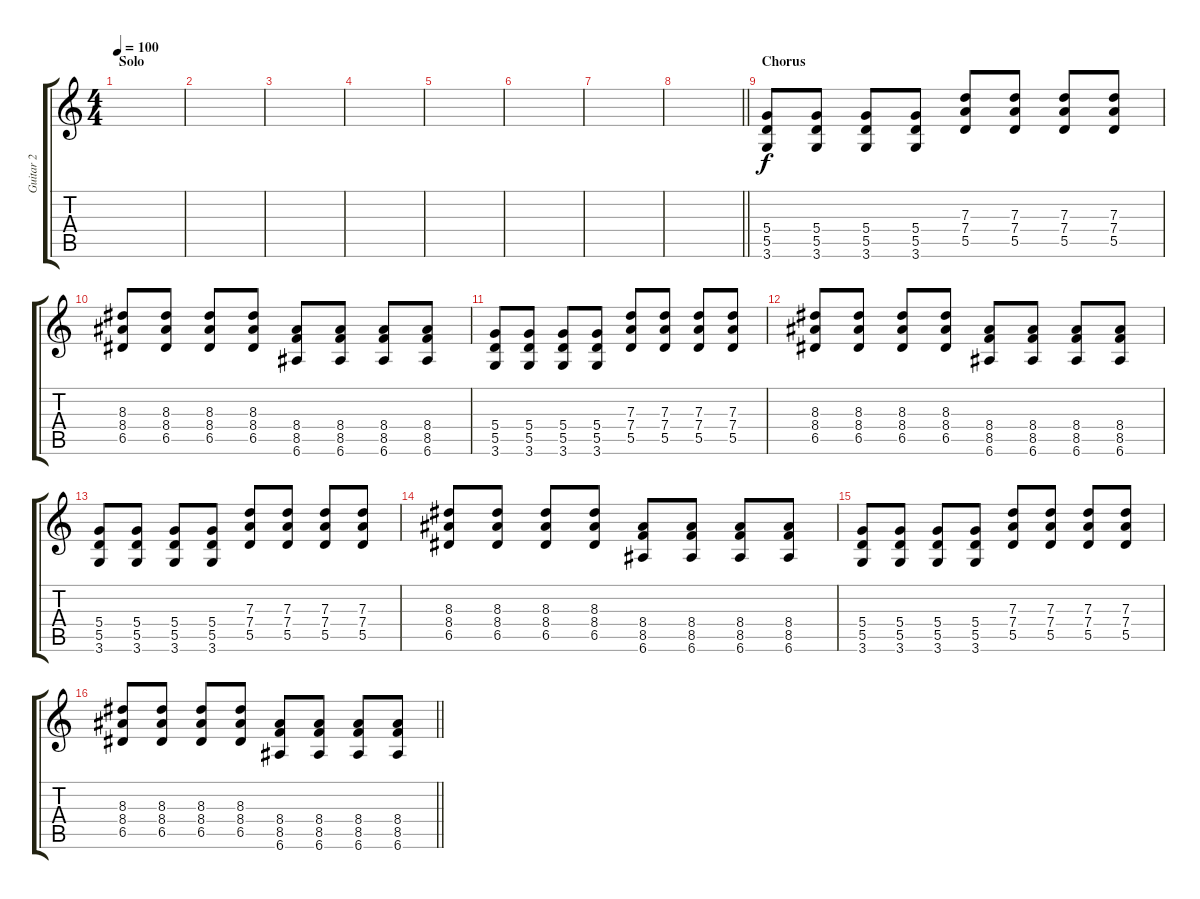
\track ("Guitar 2" "Guitar 2") {instrument overdrivenguitar}
\staff {score tabs}
\tuning (E4 B3 G3 D3 A2 E2) {hide}
\ts (4 4)
\section ("" "Solo")
\tempo 100
\clef g2
\ks c
|
|
|
|
|
|
|
\barLineRight lightlight
|
\section ("" "Chorus")
(5.4 5.5 3.6).8 (5.4 5.5 3.6).8 (5.4 5.5 3.6).8 (5.4 5.5 3.6).8 (7.3 7.4 5.5).8 (7.3 7.4 5.5).8 (7.3 7.4 5.5).8 (7.3 7.4 5.5).8 |
(8.3 8.4 6.5).8 (8.3 8.4 6.5).8 (8.3 8.4 6.5).8 (8.3 8.4 6.5).8 (8.4 8.5 6.6).8 (8.4 8.5 6.6).8 (8.4 8.5 6.6).8 (8.4 8.5 6.6).8 |
(5.4 5.5 3.6).8 (5.4 5.5 3.6).8 (5.4 5.5 3.6).8 (5.4 5.5 3.6).8 (7.3 7.4 5.5).8 (7.3 7.4 5.5).8 (7.3 7.4 5.5).8 (7.3 7.4 5.5).8 |
(8.3 8.4 6.5).8 (8.3 8.4 6.5).8 (8.3 8.4 6.5).8 (8.3 8.4 6.5).8 (8.4 8.5 6.6).8 (8.4 8.5 6.6).8 (8.4 8.5 6.6).8 (8.4 8.5 6.6).8 |
(5.4 5.5 3.6).8 (5.4 5.5 3.6).8 (5.4 5.5 3.6).8 (5.4 5.5 3.6).8 (7.3 7.4 5.5).8 (7.3 7.4 5.5).8 (7.3 7.4 5.5).8 (7.3 7.4 5.5).8 |
(8.3 8.4 6.5).8 (8.3 8.4 6.5).8 (8.3 8.4 6.5).8 (8.3 8.4 6.5).8 (8.4 8.5 6.6).8 (8.4 8.5 6.6).8 (8.4 8.5 6.6).8 (8.4 8.5 6.6).8 |
(5.4 5.5 3.6).8 (5.4 5.5 3.6).8 (5.4 5.5 3.6).8 (5.4 5.5 3.6).8 (7.3 7.4 5.5).8 (7.3 7.4 5.5).8 (7.3 7.4 5.5).8 (7.3 7.4 5.5).8 |
\barLineRight lightlight
(8.3 8.4 6.5).8 (8.3 8.4 6.5).8 (8.3 8.4 6.5).8 (8.3 8.4 6.5).8 (8.4 8.5 6.6).8 (8.4 8.5 6.6).8 (8.4 8.5 6.6).8 (8.4 8.5 6.6).8
